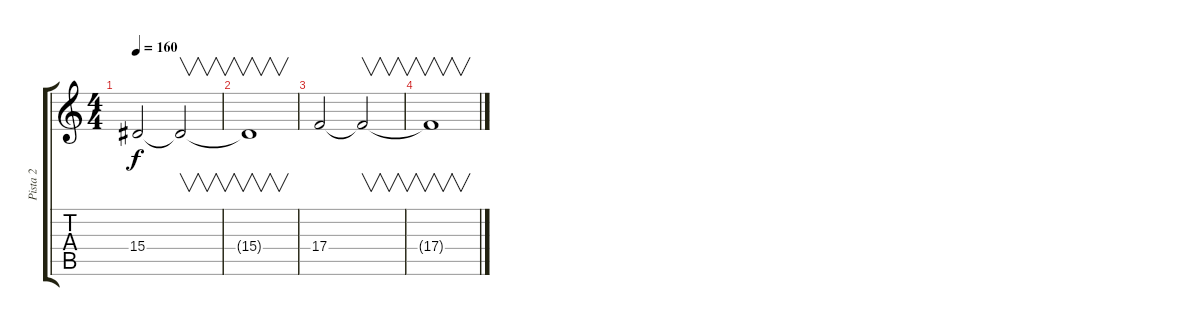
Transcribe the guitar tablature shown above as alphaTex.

\track ("Pista 2" "Pista 2") {instrument violin}
\staff {score tabs}
\tuning (D4 A3 F3 C3 G2 C2) {hide}
\ts (4 4)
\tempo 160
\clef g2
\ks c
15.4.2{dy f volume 9} 15.4{t}.2{v} |
15.4{t}.1{v} |
17.4.2{volume 9} 17.4{t}.2{v} |
17.4{t}.1{v}
